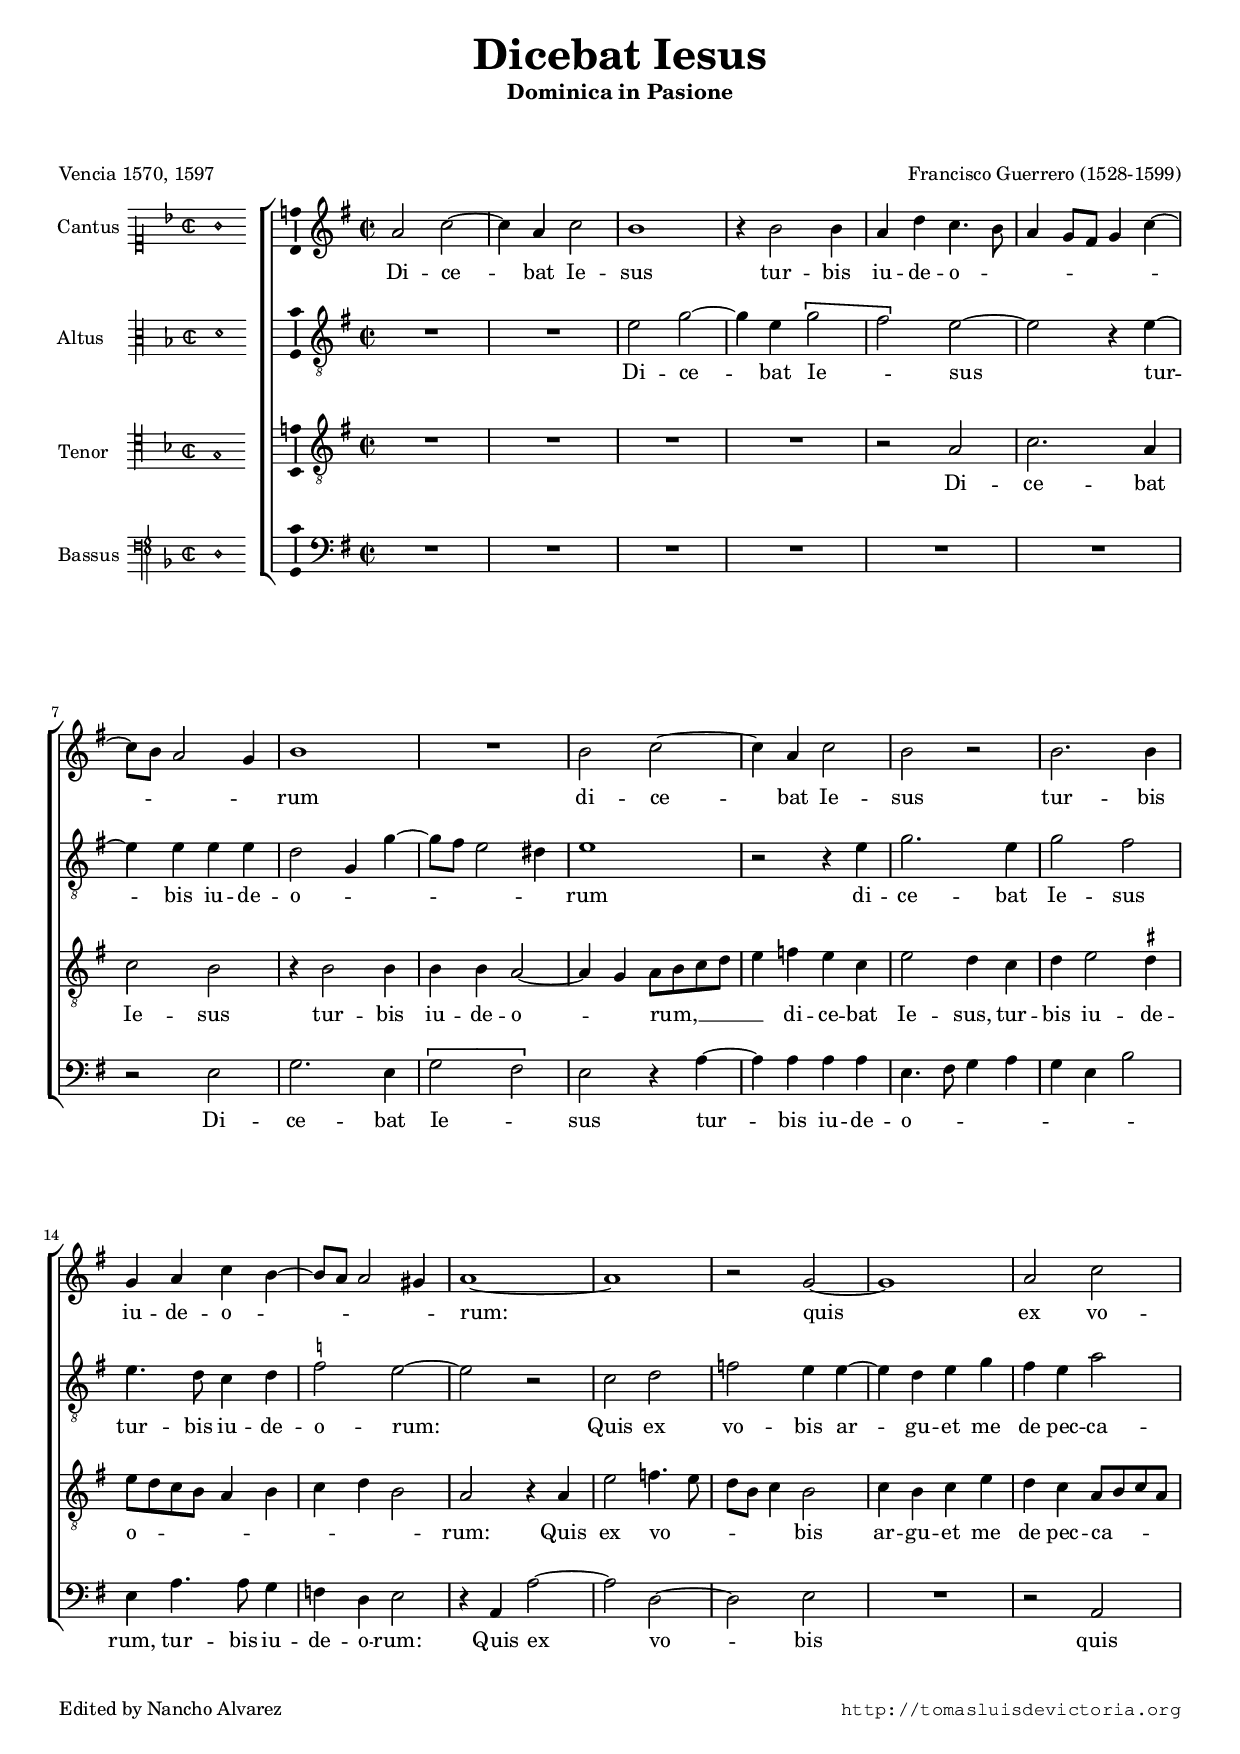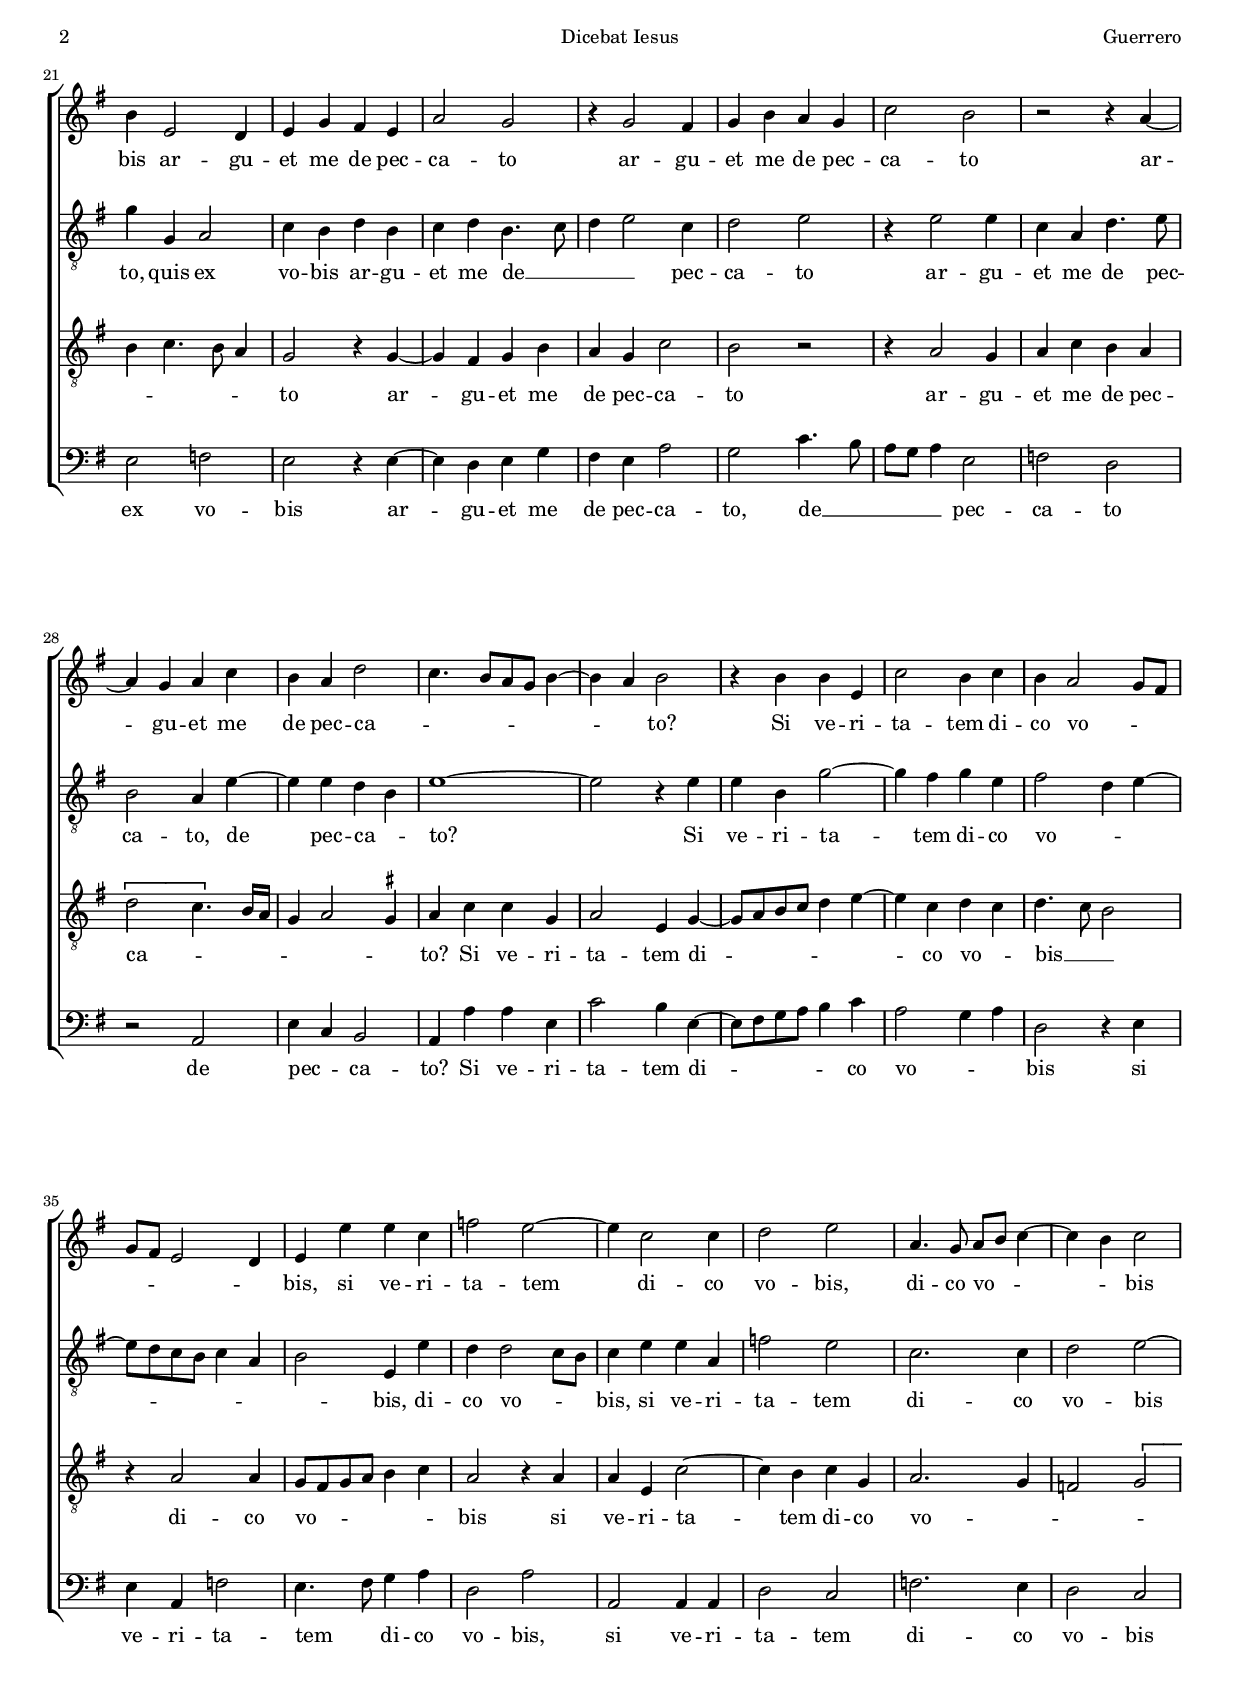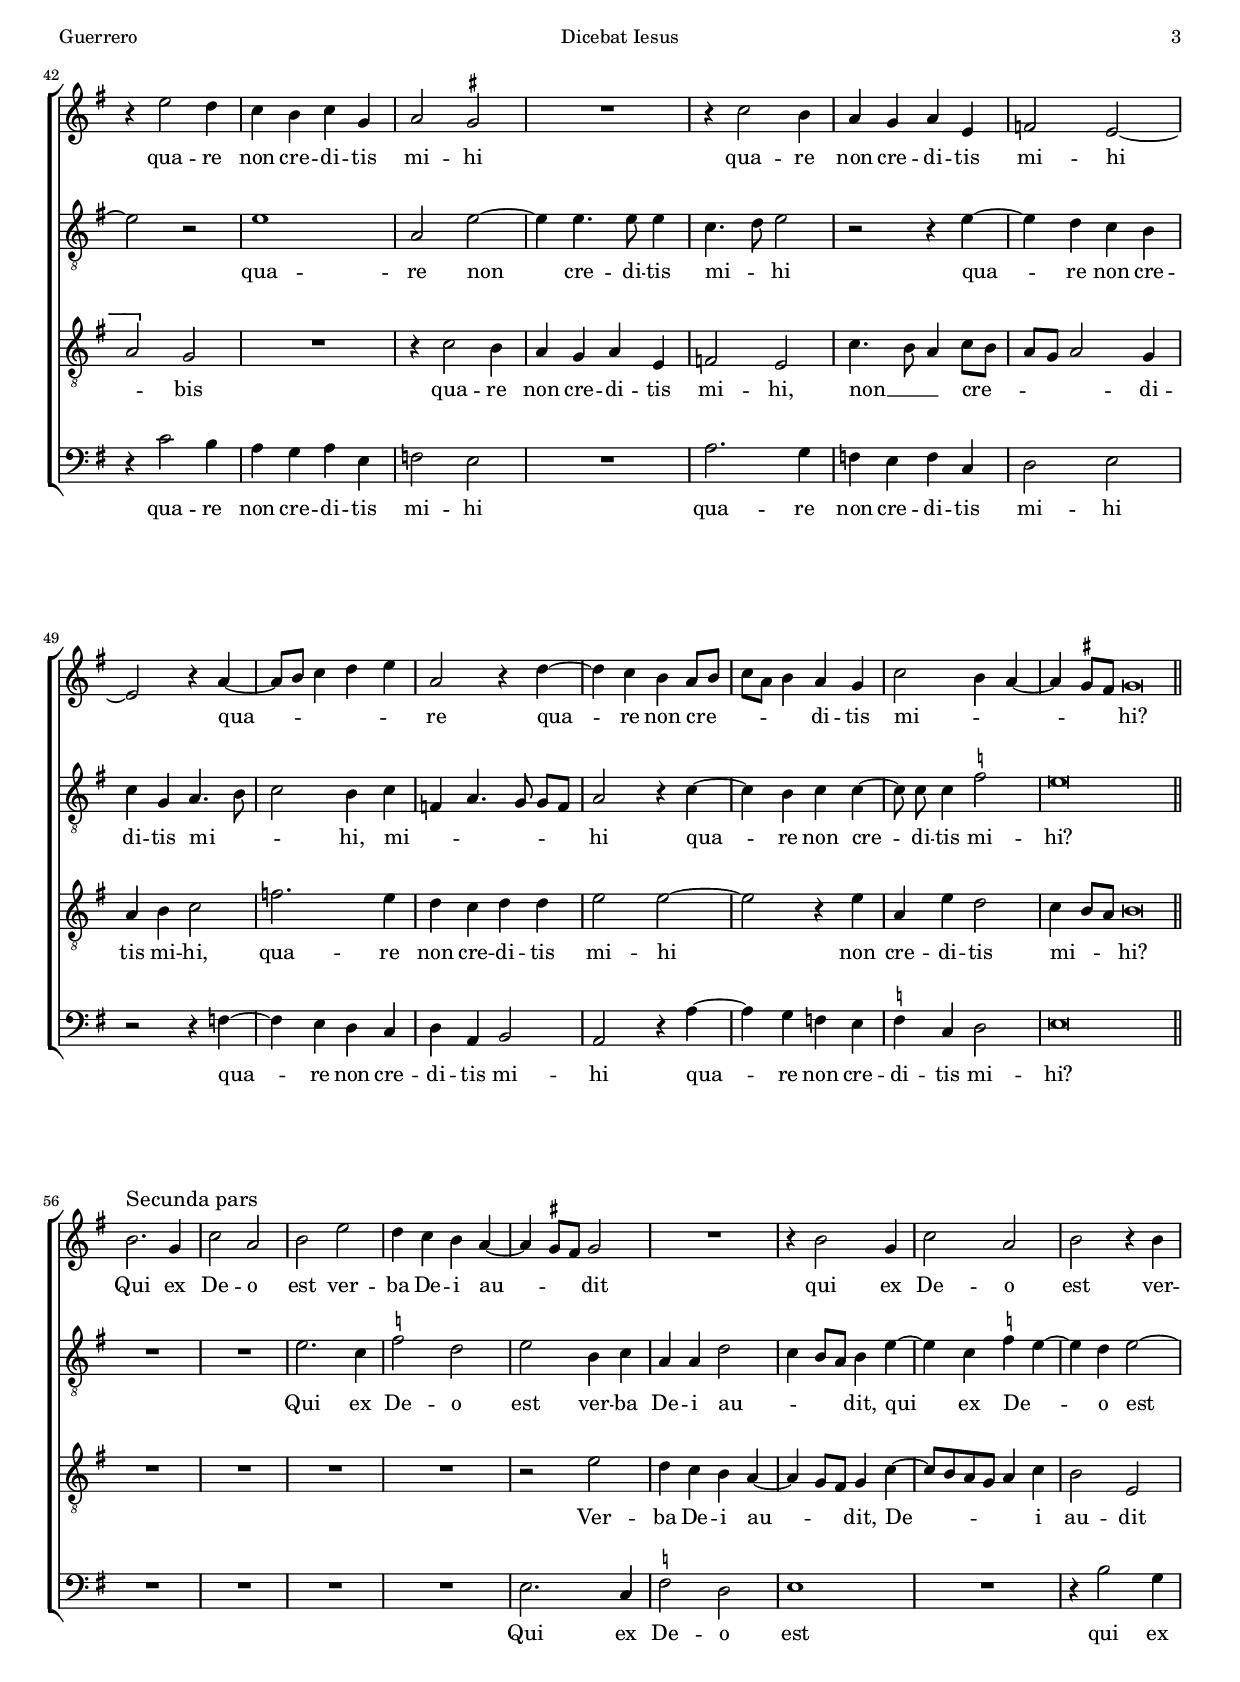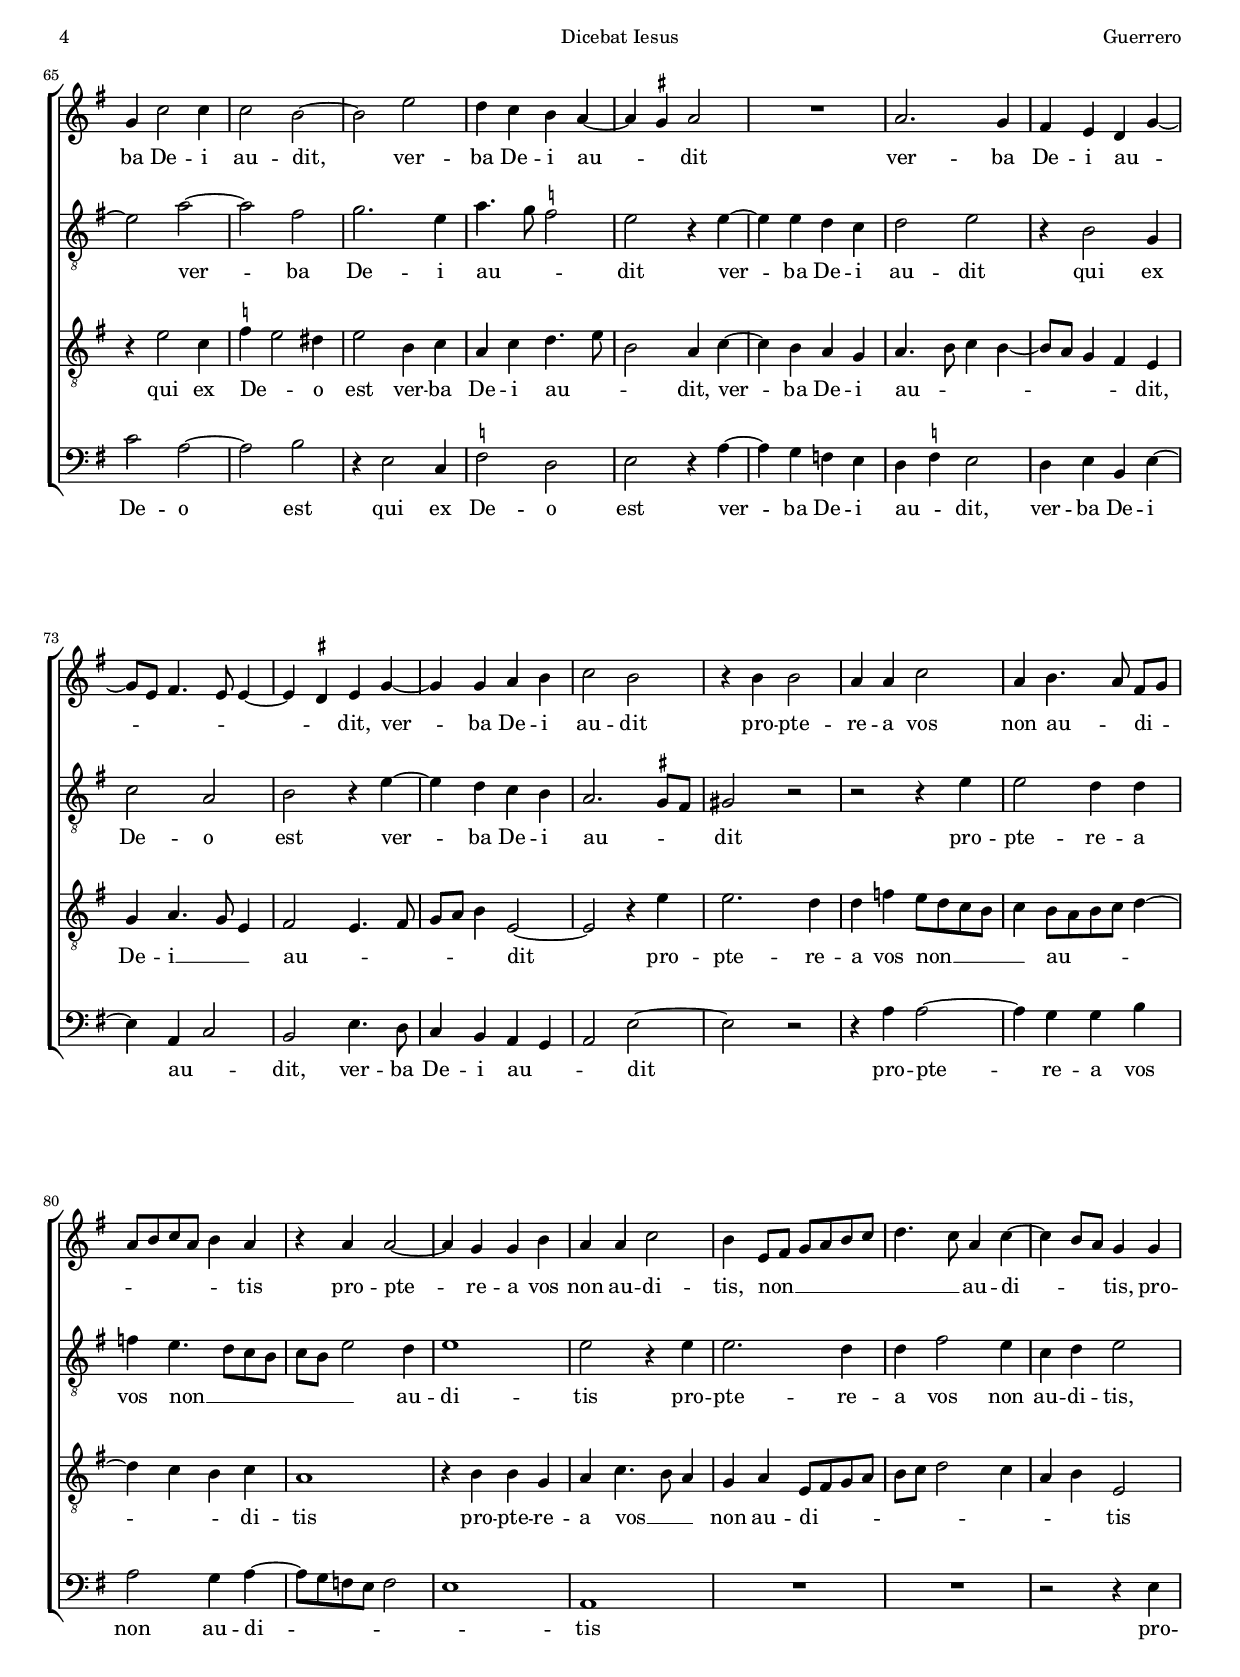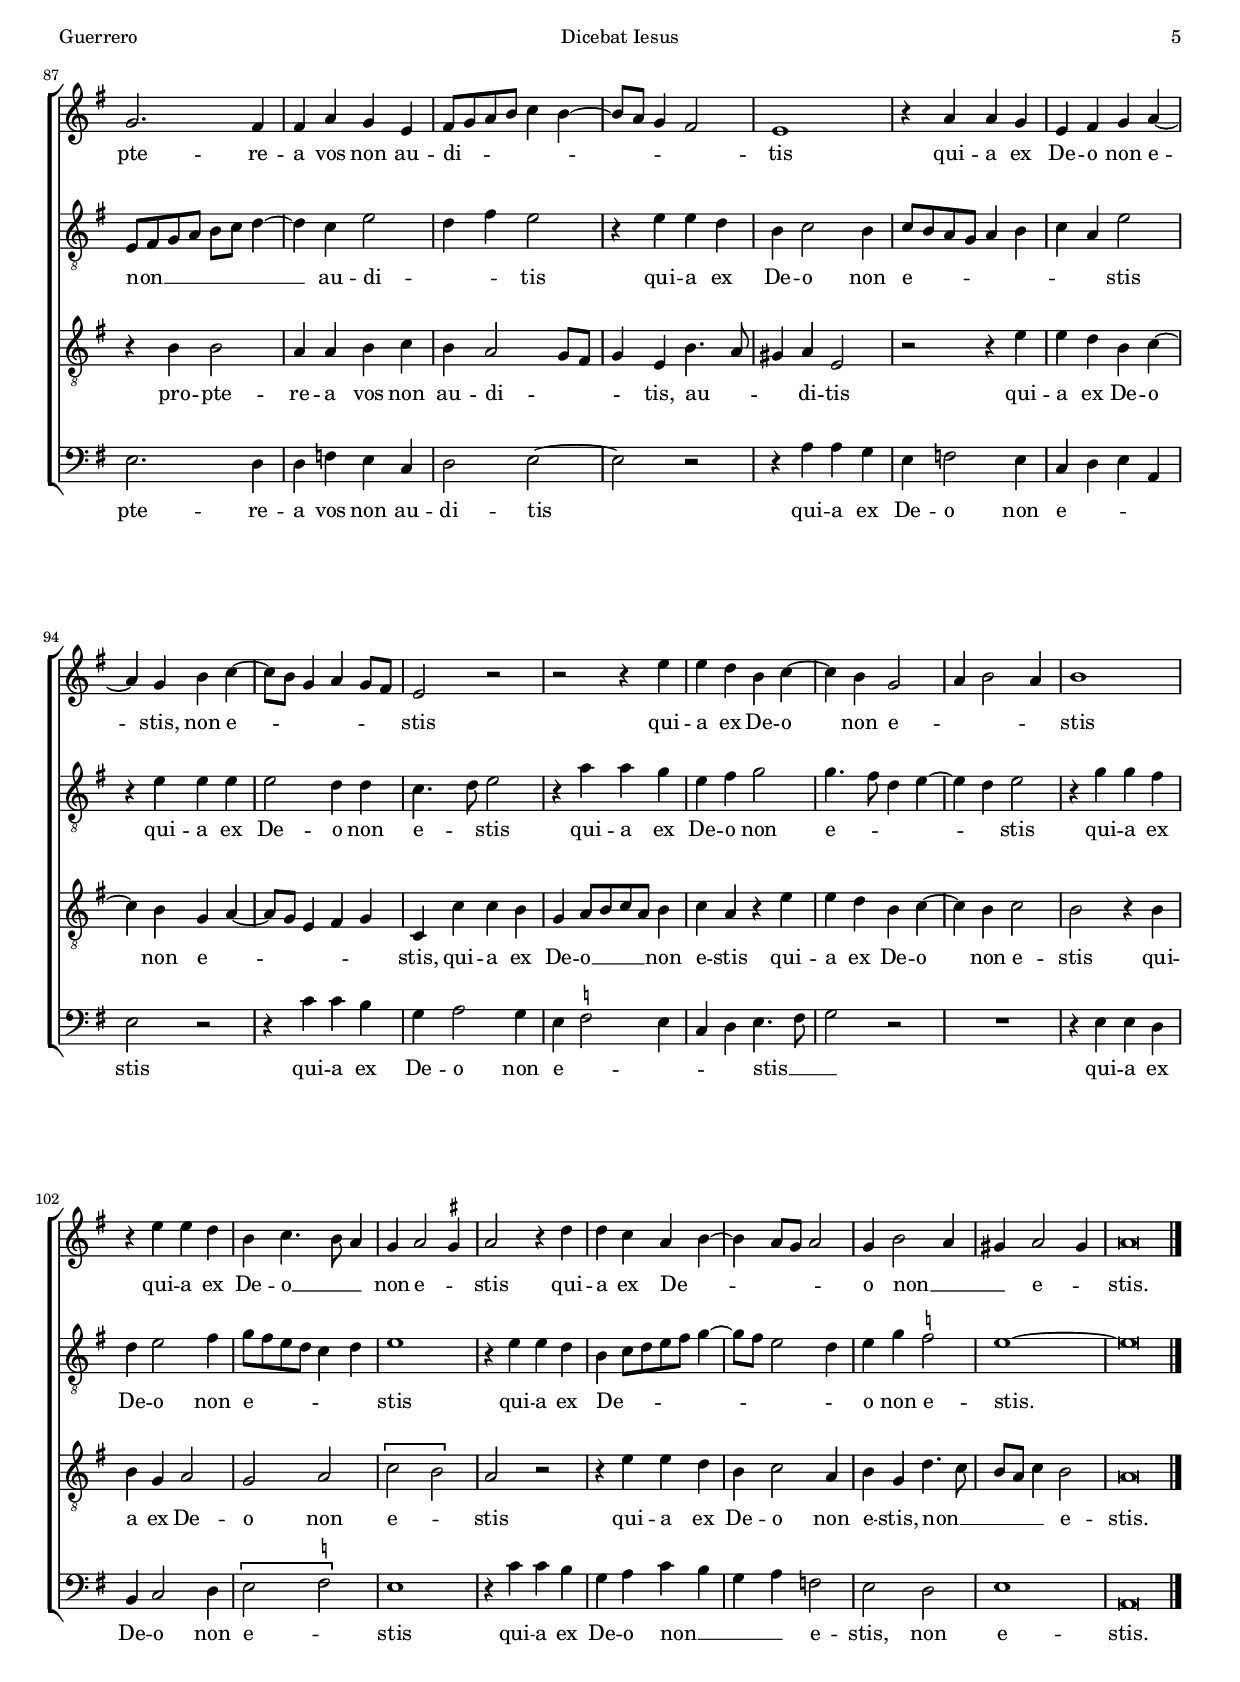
\version "2.18.0"

#(set-default-paper-size "a4")
#(set-global-staff-size 16.45)
#(ly:set-option 'point-and-click #f)
%mobile -s15.5 -i3.3

italicas=\override LyricText.font-shape = #'italic
rectas=\override LyricText.font-shape = #'upright
ss=\once \set suggestAccidentals = ##t
incipitwidth = 20
mtempo={\tempo 4 = 100}
mtempob={\tempo 4 = 50}

htitle="Dicebat Iesus"
hcomposer="Guerrero"

\header {
	title=\markup{\fontsize #3 "Dicebat Iesus"}
	subtitle="Dominica in Pasione"
	subsubtitle=\markup{\null \vspace #2 }
	composer="Francisco Guerrero (1528-1599)"
        pdfauthor=\composer
	%opus="(-)"
	poet=\markup{"Vencia 1570, 1597"} % Antonio Gardano 1570; Giacomo Vincenzi 1597
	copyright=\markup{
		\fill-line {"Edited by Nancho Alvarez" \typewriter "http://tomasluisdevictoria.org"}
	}
%	tagline=""
}


global={\key f \major \time 2/2  \skip 1*55 \bar "||" \break
		\skip 1*55 \bar "|."
}

cantus={
	g'2 bes' ~ |
	bes'4 g' bes'2 |
	a'1 |
	r4 a'2 a'4 |
%5
	g' c'' bes'4. a'8 |
	g'4 f'8 e' f'4 bes' ~ |
	bes'8 a' g'2 f'4 |
	a'1 |
	R1*4/4 |
%10
	a'2 bes' ~ |
	bes'4 g' bes'2 |
	a' r |
	a'2. a'4 |
	f' g' bes' a' ~ |
%15
	a'8 g' g'2 fis'4 |
	g'1 ~ |
	g' |
	r2 f' ~ |
	f'1 |
%20
	g'2 bes' |
	a'4 d'2 c'4 |
	d' f' e' d' |
	g'2 f' |
	r4 f'2 e'4 |
%25
	f' a' g' f' |
	bes'2 a' |
	r r4 g' ~ |
	g' f' g' bes' |
	a' g' c''2 |
%30
	bes'4.  a'8[ g' f'] a'4 ~ |
	a' g' a'2 |
	r4 a' a' d' |
	bes'2 a'4 bes' |
	a' g'2 f'8 e' |
%35
	f' e' d'2 c'4 |
	d' d'' d'' bes' |
	ees''2 d'' ~ |
	d''4 bes'2 bes'4 |
	c''2 d'' |
%40
	g'4. f'8 g' a' bes'4 ~ |
	bes' a' bes'2 |
	r4 d''2 c''4 |
	bes' a' bes' f' |
	g'2 \ss fis' |
%45
	R1*4/4 |
	r4 bes'2 a'4 |
	g' f' g' d' |
	ees'2 d' ~ |
	d' r4 g' ~ |
%50
	g'8 a' bes'4 c'' d'' |
	g'2 r4 c'' ~ |
	c'' bes' a' g'8 a' |
	bes' g' a'4 g' f' |
	bes'2 a'4 g' ~ |
%55
	g' \ss fis'8 e' \mtempob fis'\breve*1/4 |
	\mtempo 
	\once \override TextScript.padding = #1.5
	a'2.^\markup{\larger "Secunda pars"} f'4 |
	bes'2 g' |
	a' d'' |
	c''4 bes' a' g' ~ |
%60
	g' \ss fis'8 e' fis'2 |
	R1*4/4 |
	r4 a'2 f'4 |
	bes'2 g' |
	a' r4 a' |
%65
	f' bes'2 bes'4 |
	bes'2 a' ~ |
	a' d'' |
	c''4 bes' a' g' ~ |
	g' \ss fis' g'2 |
%70
	R1*4/4 |
	g'2. f'4 |
	e' d' c' f' ~ |
	f'8 d' e'4. d'8 d'4 ~ |
	d' \ss cis' d' f' ~ |
%75
	f' f' g' a' |
	bes'2 a' |
	r4 a' a'2 |
	g'4 g' bes'2 |
	g'4 a'4. g'8  e'[ f'] |
%80
	g' a' bes' g' a'4 g' |
	r g' g'2 ~ |
	g'4 f' f' a' |
	g' g' bes'2 |
	a'4 d'8 e' f' g' a' bes' |
%85
	c''4. bes'8 g'4 bes' ~ |
	bes' a'8 g' f'4 f' |
	f'2. e'4 |
	e' g' f' d' |
	e'8 f' g' a' bes'4 a' ~ |
%90
	a'8 g' f'4 e'2 |
	d'1 |
	r4 g' g' f' |
	d' e' f' g' ~ |
	g' f' a' bes' ~ |
%95
	bes'8 a' f'4 g' f'8 e' |
	d'2 r |
	r r4 d'' |
	d'' c'' a' bes' ~ |
	bes' a' f'2 |
%100
	g'4 a'2 g'4 |
	a'1 |
	r4 d'' d'' c'' |
	a' bes'4. a'8 g'4 |
	f' g'2 \ss fis'4 |
%105
	g'2 r4 c'' |
	c'' bes' g' a' ~ |
	a' g'8 f' g'2 |
	f'4 a'2 g'4 |
	fis' g'2 fis'4 |
%110
	g'\breve*1/2
}

altus={
	R1*4/4 |
	R1*4/4 |
	d'2 f' ~ |
	f'4 d' \[f'2 |
%5
	e'\] d' ~ |
	d' r4 d' ~ |
	d' d' d' d' |
	c'2 f4 f' ~ |
	f'8 e' d'2 cis'4 |
%10
	d'1 |
	r2 r4 d' |
	f'2. d'4 |
	f'2 e' |
	d'4. c'8 bes4 c' |
%15
	\ss ees'2 d' ~ |
	d' r |
	bes c' |
	ees' d'4 d' ~ |
	d' c' d' f' |
%20
	e' d' g'2 |
	f'4 f g2 |
	bes4 a c' a |
	bes c' a4. bes8 |
	c'4 d'2 bes4 |
%25
	c'2 d' |
	r4 d'2 d'4 |
	bes g c'4. d'8 |
	a2 g4 d' ~ |
	d' d' c' a |
%30
	d'1 ~ |
	d'2 r4 d' |
	d' a f'2 ~ |
	f'4 e' f' d' |
	e'2 c'4 d' ~ |
%35
	d'8 c' bes a bes4 g |
	a2 d4 d' |
	c' c'2 bes8 a |
	bes4 d' d' g |
	ees'2 d' |
%40
	bes2. bes4 |
	c'2 d' ~ |
	d' r |
	d'1 |
	g2 d' ~ |
%45
	d'4 d'4. d'8 d'4 |
	bes4. c'8 d'2 |
	r r4 d' ~ |
	d' c' bes a |
	bes f g4. a8 |
%50
	bes2 a4 bes |
	ees g4. f8  f[ ees] |
	g2 r4 bes ~ |
	bes a bes bes ~ |
	\set Staff.autoBeaming = ##f
	bes8 bes bes4 \ss ees'2 |
	\set Staff.autoBeaming = ##t
%55
	d'\breve*1/2 |
	R1*4/4 |
	R1*4/4 |
	d'2. bes4 |
	\ss ees'2 c' |
%60
	d' a4 bes |
	g g c'2 |
	bes4 a8 g a4 d' ~ |
	d' bes \ss ees' d' ~ |
	d' c' d'2 ~ |
%65
	d' g' ~ |
	g' e' |
	f'2. d'4 |
	g'4. f'8 \ss ees'2 |
	d' r4 d' ~ |
%70
	d' d' c' bes |
	c'2 d' |
	r4 a2 f4 |
	bes2 g |
	a r4 d' ~ |
%75
	d' c' bes a |
	g2. \ss fis8 e |
	fis2 r |
	r r4 d' |
	d'2 c'4 c' |
%80
	ees' d'4. c'8 bes a |
	bes a d'2 c'4 |
	d'1 |
	d'2 r4 d' |
	d'2. c'4 |
%85
	c' e'2 d'4 |
	bes c' d'2 |
	d8 e f g a bes c'4 ~ |
	c' bes d'2 |
	c'4 e' d'2 |
%90
	r4 d' d' c' |
	a bes2 a4 |
	bes8 a g f g4 a |
	bes g d'2 |
	r4 d' d' d' |
%95
	d'2 c'4 c' |
	bes4. c'8 d'2 |
	r4 g' g' f' |
	d' e' f'2 |
	f'4. e'8 c'4 d' ~ |
%100
	d' c' d'2 |
	r4 f' f' e' |
	c' d'2 e'4 |
	f'8 e' d' c' bes4 c' |
	d'1 |
%105
	r4 d' d' c' |
	a  bes8[ c' d' e'] f'4 ~ |
	f'8 e' d'2 c'4 |
	d' f' \ss ees'2 |
	d'1 ~ |
%110
	d'\breve*1/2
}

tenor={
	R1*4/4 |
	R1*4/4 |
	R1*4/4 |
	R1*4/4 |
%5
	r2 g |
	bes2. g4 |
	bes2 a |
	r4 a2 a4 |
	a a g2 ~ |
%10
	g4 f g8 a bes c' |
	d'4 ees' d' bes |
	d'2 c'4 bes |
	c' d'2 \ss cis'4 |
	d'8 c' bes a g4 a |
%15
	bes c' a2 |
	g r4 g |
	d'2 ees'4. d'8 |
	c' a bes4 a2 |
	bes4 a bes d' |
%20
	c' bes g8 a bes g |
	a4 bes4. a8 g4 |
	f2 r4 f ~ |
	f e f a |
	g f bes2 |
%25
	a r |
	r4 g2 f4 |
	g bes a g |
	\[c'2 bes4.\] a16 g |
	f4 g2 \ss fis4 |
%30
	g bes bes f |
	g2 d4 f ~ |
	f8 g a bes c'4 d' ~ |
	d' bes c' bes |
	c'4. bes8 a2 |
%35
	r4 g2 g4 |
	f8 e f g a4 bes |
	g2 r4 g |
	g d bes2 ~ |
	bes4 a bes f |
%40
	g2. f4 |
	ees2 \[f |
	g\] f |
	R1*4/4 |
	r4 bes2 a4 |
%45
	g f g d |
	ees2 d |
	bes4. a8 g4 bes8 a |
	g f g2 f4 |
	g a bes2 |
%50
	ees'2. d'4 |
	c' bes c' c' |
	d'2 d' ~ |
	d' r4 d' |
	g d' c'2 |
%55
	bes4 a8 g a\breve*1/4 |
	R1*4/4 |
	R1*4/4 |
	R1*4/4 |
	R1*4/4 |
%60
	r2 d' |
	c'4 bes a g ~ |
	g f8 e f4 bes ~ |
	bes8 a g f g4 bes |
	a2 d |
%65
	r4 d'2 bes4 |
	\ss ees' d'2 cis'4 |
	d'2 a4 bes |
	g bes c'4. d'8 |
	a2 g4 bes ~ |
%70
	bes a g f |
	g4. a8 bes4 a ~ |
	a8 g f4 e d |
	f g4. f8 d4 |
	e2 d4. e8 |
%75
	f g a4 d2 ~ |
	d r4 d' |
	d'2. c'4 |
	c' ees' d'8 c' bes a |
	bes4  a8[ g a bes] c'4 ~ |
%80
	c' bes a bes |
	g1 |
	r4 a a f |
	g bes4. a8 g4 |
	f g d8 e f g |
%85
	a bes c'2 bes4 |
	g a d2 |
	r4 a a2 |
	g4 g a bes |
	a g2 f8 e |
%90
	f4 d a4. g8 |
	fis4 g d2 |
	r r4 d' |
	d' c' a bes ~ |
	bes a f g ~ |
%95
	g8 f d4 e f |
	bes, bes bes a |
	f  g8[ a bes g] a4 |
	bes g r d' |
	d' c' a bes ~ |
%100
	bes a bes2 |
	a r4 a |
	a f g2 |
	f g |
	\[bes a\] |
%105
	g r |
	r4 d' d' c' |
	a bes2 g4 |
	a f c'4. bes8 |
	a g bes4 a2 |
%110
	g\breve*1/2
}

bassus={
	R1*4/4 |
	R1*4/4 |
	R1*4/4 |
	R1*4/4 |
%5
	R1*4/4 |
	R1*4/4 |
	r2 d |
	f2. d4 |
	\[f2 e\] |
%10
	d r4 g ~ |
	g g g g |
	d4. e8 f4 g |
	f d a2 |
	d4 g4. g8 f4 |
%15
	ees c d2 |
	r4 g, g2 ~ |
	g c ~ |
	c d |
	R1*4/4 |
%20
	r2 g, |
	d ees |
	d r4 d ~ |
	d c d f |
	e d g2 |
%25
	f bes4. a8 |
	g f g4 d2 |
	ees c |
	r g, |
	d4 bes, a,2 |
%30
	g,4 g g d |
	bes2 a4 d ~ |
	d8 e f g a4 bes |
	g2 f4 g |
	c2 r4 d |
%35
	d g, ees2 |
	d4. e8 f4 g |
	c2 g |
	g, g,4 g, |
	c2 bes, |
%40
	ees2. d4 |
	c2 bes, |
	r4 bes2 a4 |
	g f g d |
	ees2 d |
%45
	R1*4/4 |
	g2. f4 |
	ees d ees bes, |
	c2 d |
	r r4 ees ~ |
%50
	ees d c bes, |
	c g, a,2 |
	g, r4 g ~ |
	g f ees d |
	\ss ees bes, c2 |
%55
	d\breve*1/2 |
	R1*4/4 |
	R1*4/4 |
	R1*4/4 |
	R1*4/4 |
%60
	d2. bes,4 |
	\ss ees2 c |
	d1 |
	R1*4/4 |
	r4 a2 f4 |
%65
	bes2 g ~ |
	g a |
	r4 d2 bes,4 |
	\ss ees2 c |
	d r4 g ~ |
%70
	g f ees d |
	c \ss ees d2 |
	c4 d a, d ~ |
	d g, bes,2 |
	a, d4. c8 |
%75
	bes,4 a, g, f, |
	g,2 d ~ |
	d r |
	r4 g g2 ~ |
	g4 f f a |
%80
	g2 f4 g ~ |
	g8 f ees d ees2 |
	d1 |
	g, |
	R1*4/4 |
%85
	R1*4/4 |
	r2 r4 d |
	d2. c4 |
	c ees d bes, |
	c2 d ~ |
%90
	d r |
	r4 g g f |
	d ees2 d4 |
	bes, c d g, |
	d2 r |
%95
	r4 bes bes a |
	f g2 f4 |
	d \ss ees2 d4 |
	bes, c d4. e8 |
	f2 r |
%100
	R1*4/4 |
	r4 d d c |
	a, bes,2 c4 |
	\[d2 \ss ees\] |
	d1 |
%105
	r4 bes bes a |
	f g bes a |
	f g ees2 |
	d c |
	d1 |
%110
	g,\breve*1/2
}

textocantus=\lyricmode{
Di -- ce -- _ bat Ie -- sus
tur -- bis iu -- de -- o -- _ _ _ _ _ _ _ _ _ _ rum
di -- ce -- _ bat Ie -- sus 
tur -- bis iu -- de -- o -- _ _ _ _ _ rum: _
quis _ ex vo -- bis ar -- gu -- et me de pec -- ca -- to
ar -- gu -- et me de pec -- ca -- to
ar -- _ gu -- et me de pec -- ca -- _ _ _ _ _ _ _ to?
Si ve -- ri -- ta -- tem di -- co vo -- _ _ _ _ _ _ bis,
si ve -- ri -- ta -- tem _ di -- co vo -- bis,
di -- co vo -- _ _ _ _ bis
qua -- re non cre -- di -- tis mi -- hi
qua -- re non cre -- di -- tis mi -- hi _
qua -- _ _ _ _ _ re
qua -- _ re non cre -- _ _ _ _ di -- tis mi -- _ _ _ _ _ hi?
Qui ex De -- o est ver -- ba De -- i au -- _ _ _ dit
qui ex De -- o est ver -- ba De -- i au -- dit, _
ver -- ba De -- i au -- _ _ dit
ver -- ba De -- i au -- _ _ _ _ _ _ _ _ dit,
ver -- _ ba De -- i au -- dit
pro -- pte -- re -- a vos non au -- _ di -- _ _ _ _ _ _ tis
pro -- pte -- _ re -- a vos non au -- di -- tis,
non __ _ _ _ _ _ _ _ au -- di -- _ _ _ tis, 
pro -- pte -- re -- a vos non au -- di -- _ _ _ _ _ _ _ _ _ tis
qui -- a ex De -- o non e -- _ stis,
non e -- _ _ _ _ _ _ stis
qui -- a ex De -- o _ non e -- _ _ _ stis
qui -- a ex De -- o __ _ _ non e -- _ stis
qui -- a ex De -- _ _ _ _ _ o non __ _ _ e -- _ stis.
}

textoaltus=\lyricmode{
Di -- ce -- _ bat Ie -- _ sus _ tur -- _ bis iu -- de -- o -- _ _ _ _ _ _ rum
di -- ce -- bat Ie -- sus tur -- bis iu -- de -- o -- rum: _
Quis ex vo -- bis ar -- _ gu -- et me de pec -- ca -- to,
quis ex vo -- bis ar -- gu -- et me de __ _ _ _ pec -- ca -- to
ar -- gu -- et me de pec -- ca -- to,
de _ pec -- ca -- _ to? _
Si ve -- ri -- ta -- _ tem di -- co vo -- _ _ _ _ _ _ _ _ _ bis,
di -- co vo -- _ _ bis,
si ve -- ri -- ta -- tem di -- co vo -- bis _
qua -- re non _ cre -- di -- tis mi -- _ hi
qua -- _ re non cre -- di -- tis mi -- _ _ hi,
mi -- _ _ _ _ _ hi
qua -- _ re non cre -- _ di -- tis mi -- hi?
Qui ex De -- o est ver -- ba De -- i au -- _ _ _ dit,
qui _ ex De -- _ _ o est _
ver -- _ ba De -- i au -- _ _ dit
ver -- _ ba De -- i au -- dit 
qui ex De -- o est
ver -- _ ba De -- i au -- _ _ dit
pro -- pte -- re -- a vos non __ _ _ _ _ _ _ au -- di -- tis
pro -- pte -- re -- a vos non au -- di -- tis,
non __ _ _ _ _ _ _ _ au -- di -- _ _ tis
qui -- a ex De -- o non e -- _ _ _ _ _ _ _ stis
qui -- a ex De -- o non e -- _ stis
qui -- a ex De -- o non e -- _ _ _ _ _ stis
qui -- a ex De -- o non e -- _ _ _ _ _ stis
qui -- a ex De -- _ _ _ _ _ _ _ _ _ o non e -- stis. _
}

textotenor=\lyricmode{
Di -- ce -- bat Ie -- sus tur -- bis iu -- de -- o -- _ _ rum, __ _ _ _ _ 
di -- ce -- bat Ie -- sus, tur -- bis iu -- de -- o -- _ _ _ _ _ _ _ _ rum:
Quis ex vo -- _ _ _ _ bis 
ar -- gu -- et me de pec -- ca -- _ _ _ _ _ _ _ to
ar -- _ gu -- et me de pec -- ca -- to
ar -- gu -- et me de pec -- ca -- _ _ _ _ _ _ to?
Si ve -- ri -- ta -- tem di -- _ _ _ _ _ _ _ co vo -- _ bis __ _ _ 
di -- co vo -- _ _ _ _ _ bis
si ve -- ri -- ta -- _ tem di -- co vo -- _ _ _ _ bis
qua -- re non cre -- di -- tis mi -- hi,
non __ _ _ cre -- _ _ _ _ di -- tis mi -- hi,
qua -- re non cre -- di -- tis mi -- hi _
non cre -- di -- tis mi -- _ _ hi?
Ver -- ba De -- i au -- _ _ _ dit,
De -- _ _ _ _ _ i au -- dit
qui ex De -- _ o est ver -- ba De -- i au -- _ _ dit,
ver -- _ ba De -- i au -- _ _ _ _ _ _ _ dit,
De -- i __ _ _ au -- _ _ _ _ _ dit _
pro -- pte -- re -- a vos non __ _ _ _ _ au -- _ _ _ _ _ _ _ di -- tis
pro -- pte -- re -- a vos __ _ _ non au -- di -- _ _ _ _ _ _ _ _ _ tis
pro -- pte -- re -- a vos non au -- di -- _ _ _ tis,
au -- _ _ di -- tis
qui -- a ex De -- o _ non e -- _ _ _ _ _ _ stis,
qui -- a ex De -- o __ _ _ _ non e -- stis
qui -- a ex De -- o _ non e -- stis
qui -- a ex De -- o non e -- _ stis
qui -- a ex De -- o non e -- stis,
non __ _ _ _ _ e -- stis.
}

textobassus=\lyricmode{
Di -- ce -- bat Ie -- _ sus
tur -- _ bis iu -- de -- o -- _ _ _ _ _ _ rum,
tur -- bis iu -- de -- o -- rum:
Quis ex _ vo -- _ bis
quis ex vo -- bis 
ar -- _ gu -- et me de pec -- ca -- to,
de __ _ _ _ _ pec -- ca -- to
de pec -- _ ca -- to?
Si ve -- ri -- ta -- tem di -- _ _ _ _ _ co vo -- _ _ bis
si ve -- ri -- ta -- tem _ di -- co vo -- bis,
si ve -- ri -- ta -- tem
di -- co vo -- bis
qua -- re non cre -- di -- tis mi -- hi
qua -- re non cre -- di -- tis mi -- hi
qua -- _ re non cre -- di -- tis mi -- hi
qua -- _ re non cre -- di -- tis mi -- hi?
Qui ex De -- o est
qui ex De -- o _ est
qui ex De -- o est
ver -- _ ba De -- i au -- _ dit,
ver -- ba De -- i _ au -- _ dit,
ver -- ba De -- i au -- _ _ dit _
pro -- pte -- _ re -- a vos non au -- di -- _ _ _ _ _ _ tis
pro -- pte -- re -- a vos non au -- di -- tis _
qui -- a ex De -- o non e -- _ _ _ stis
qui -- a ex De -- o non e -- _ _ _ _ stis __ _ _ 
qui -- a ex De -- o non e -- _ stis
qui -- a ex De -- o non __ _ _ _ e -- stis,
non e -- stis.
}


incipitcantus=\markup{
	\score{
		{ 
		\set Staff.instrumentName="Cantus " % Superius
		\override NoteHead.style = #'neomensural
		\override Staff.TimeSignature.style = #'neomensural
		\cadenzaOn 
		\clef "petrucci-c1"
		\key f \major
		\time 2/2
                g'1
		} 

	\layout { line-width=\incipitwidth indent = 0 }
	}
}

incipitaltus=\markup{
	\score{
		{ 
		\set Staff.instrumentName="Altus    "
		\override NoteHead.style = #'neomensural 
		\override Staff.TimeSignature.style = #'neomensural
		\cadenzaOn 
		\clef "petrucci-c3"
		\key f \major
		\time 2/2
                d'1
		} 
	\layout { line-width=\incipitwidth indent = 0 }
	}
}


incipittenor=\markup{
	\score{
		{ 
		\set Staff.instrumentName="Tenor   "
		\override NoteHead.style = #'neomensural 
		\override Staff.TimeSignature.style = #'neomensural
		\cadenzaOn 
		\clef "petrucci-c4"
		\key f \major
		\time 2/2
                g1
		} 
	\layout { line-width=\incipitwidth indent=0 }
	}
}

incipitbassus=\markup{
	\score{
		{ 
		\set Staff.instrumentName="Bassus "
		\override NoteHead.style = #'neomensural
		\override Staff.TimeSignature.style = #'neomensural
		\cadenzaOn 
		\clef "petrucci-f4"
		\key f \major
		\time 2/2
                d1
		} 
	\layout { line-width=\incipitwidth indent = 0 }
	}
}

%\layout {
%       \context {\Voice
%               \remove Ligature_bracket_engraver
%               \consists Mensural_ligature_engraver
%       }
%       line-width=\incipitwidth
%       indent = 0
%}

\score {\transpose c' d'{
\new ChoirStaff<<

	\new Staff <<\global
	\new Voice="v1" {
		\set Staff.instrumentName=\incipitcantus
		\clef "treble"
		\cantus }
	\new Lyrics \lyricsto "v1" {\textocantus }
	>>

	\new Staff <<\global
	\new Voice="v2" {
		\set Staff.instrumentName=\incipitaltus
		\clef "G_8"
		\altus }
	\new Lyrics \lyricsto "v2" {\textoaltus }
	>>
	
	\new Staff <<\global
	\new Voice="v3" {
		\set Staff.instrumentName=\incipittenor
		\clef "G_8"
		\tenor }
	\new Lyrics \lyricsto "v3" {\textotenor }
	>>

	\new Staff <<\global
	\new Voice="v4" {
		\set Staff.instrumentName=\incipitbassus
		\clef "bass"
		\bassus }
	\new Lyrics \lyricsto "v4" {\textobassus }
	>>
	
>>

	} % transpose

\layout{ 
	\context {\Lyrics 
		\override VerticalAxisGroup.staff-affinity = #UP
		\override VerticalAxisGroup.nonstaff-relatedstaff-spacing =
			#'((basic-distance . 0) (minimum-distance . 0) (padding . 1))
		\override LyricText.font-size = #1.2
		\override LyricHyphen.minimum-distance = #0.5
	}
	\context {\Score 
		tempoHideNote = ##t
		\override BarNumber.padding = #2 
	}
	\context {\Voice 
		melismaBusyProperties = #'()
		%autoBeaming = ##f
	}
	\context {\Staff 
                %\RemoveEmptyStaves
                %\override VerticalAxisGroup.remove-first = ##t
		\override VerticalAxisGroup.staff-staff-spacing =
			#'((basic-distance . 11) (minimum-distance . 0) (padding . 1))
		\consists Ambitus_engraver 
		\override LigatureBracket.padding = #1
	}
}

%\midi { \mtempo }

}


\paper{
	evenHeaderMarkup=\markup  \fill-line { \fromproperty #'page:page-number-string \htitle \hcomposer }
	oddHeaderMarkup= \markup  \fill-line { \on-the-fly #not-first-page \hcomposer \on-the-fly #not-first-page \htitle \on-the-fly #not-first-page \fromproperty #'page:page-number-string }
	%system-count=15
	%page-count = 8
	ragged-last-bottom = ##f
	indent=3.6\cm
	system-system-spacing =
	#'((basic-distance . 20) (minimum-distance . 0) (padding . 5))
	top-system-spacing = % header
	#'((basic-distance . 8) (minimum-distance . 0) (padding . 0))
	last-bottom-spacing = % footer
	#'((basic-distance . 12) (minimum-distance . 0) (padding . 0))
	markup-system-spacing.padding = #1.5
}
